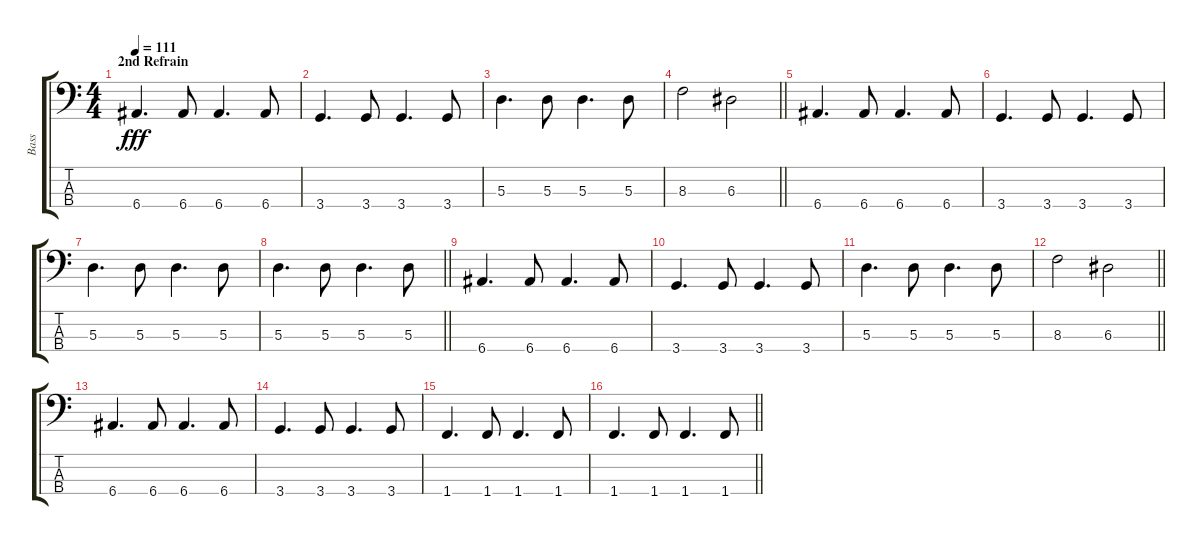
\track ("Bass" "Bass") {instrument electricbassfinger}
\staff {score tabs}
\tuning (G2 D2 A1 E1) {hide}
\ts (4 4)
\section ("" "2nd Refrain")
\tempo 111
\clef f4
\ks c
6.4.4{d dy fff} 6.4.8 6.4.4{d} 6.4.8 |
3.4.4{d} 3.4.8 3.4.4{d} 3.4.8 |
5.3.4{d} 5.3.8 5.3.4{d} 5.3.8 |
\barLineRight lightlight
8.3.2 6.3.2 |
6.4.4{d} 6.4.8 6.4.4{d} 6.4.8 |
3.4.4{d} 3.4.8 3.4.4{d} 3.4.8 |
5.3.4{d} 5.3.8 5.3.4{d} 5.3.8 |
\barLineRight lightlight
5.3.4{d} 5.3.8 5.3.4{d} 5.3.8 |
6.4.4{d} 6.4.8 6.4.4{d} 6.4.8 |
3.4.4{d} 3.4.8 3.4.4{d} 3.4.8 |
5.3.4{d} 5.3.8 5.3.4{d} 5.3.8 |
\barLineRight lightlight
8.3.2 6.3.2 |
6.4.4{d} 6.4.8 6.4.4{d} 6.4.8 |
3.4.4{d} 3.4.8 3.4.4{d} 3.4.8 |
1.4.4{d} 1.4.8 1.4.4{d} 1.4.8 |
\barLineRight lightlight
1.4.4{d} 1.4.8 1.4.4{d} 1.4.8
